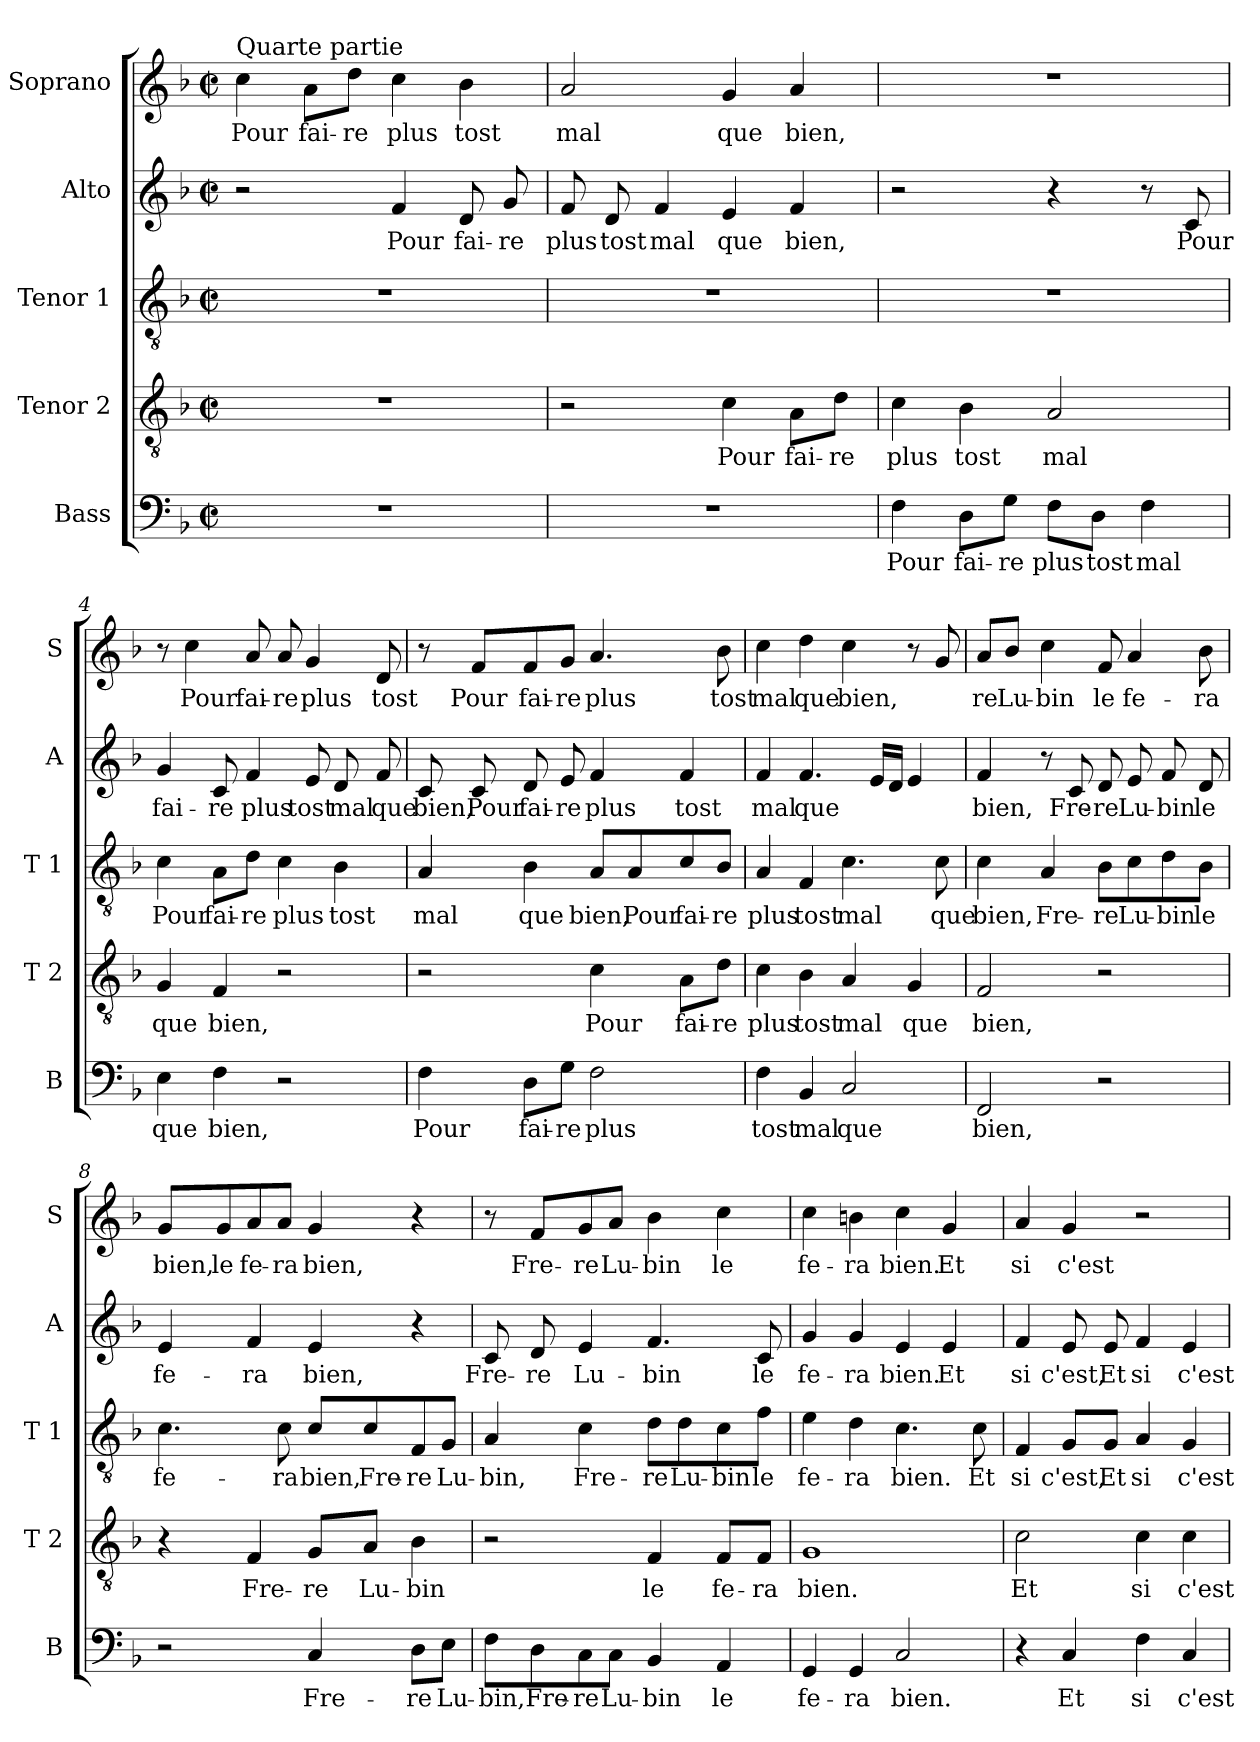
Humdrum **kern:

**kern	**text	**kern	**text	**kern	**text	**kern	**text	**kern	**text
*part5	*part5	*part4	*part4	*part3	*part3	*part2	*part2	*part1	*part1
*staff5	*staff5	*staff4	*staff4	*staff3	*staff3	*staff2	*staff2	*staff1	*staff1
*I"Bass	*	*I"Tenor 2	*	*I"Tenor 1	*	*I"Alto	*	*I"Soprano	*
*I'B	*	*I'T 2	*	*I'T 1	*	*I'A	*	*I'S	*
*clefF4	*	*clefGv2	*	*clefGv2	*	*clefG2	*	*clefG2	*
*k[b-]	*	*k[b-]	*	*k[b-]	*	*k[b-]	*	*k[b-]	*
*F:	*	*F:	*	*F:	*	*F:	*	*F:	*
*M2/2	*	*M2/2	*	*M2/2	*	*M2/2	*	*M2/2	*
*met(c|)	*	*met(c|)	*	*met(c|)	*	*met(c|)	*	*met(c|)	*
=1	=1	=1	=1	=1	=1	=1	=1	=1	=1
!	!	!	!	!	!	!	!	!LO:TX:a:t=Quarte partie	!
!	!	!	!	!	!	!	!	!	!LO:LY:b
1r	.	1r	.	1r	.	2r	.	4cc\	Pour
!	!	!	!	!	!	!	!	!	!LO:LY:b
.	.	.	.	.	.	.	.	8a\L	fai-
!	!	!	!	!	!	!	!	!	!LO:LY:b
.	.	.	.	.	.	.	.	8dd\J	-re
!	!	!	!	!	!	!	!LO:LY:b	!	!LO:LY:b
.	.	.	.	.	.	4f/	Pour	4cc\	plus
!	!	!	!	!	!	!	!LO:LY:b	!	!LO:LY:b
.	.	.	.	.	.	8d/	fai-	4b-\	tost
!	!	!	!	!	!	!	!LO:LY:b	!	!
.	.	.	.	.	.	8g/	-re	.	.
=2	=2	=2	=2	=2	=2	=2	=2	=2	=2
!	!	!	!	!	!	!	!LO:LY:b	!	!LO:LY:b
1r	.	2r	.	1r	.	8f/	plus	2a/	mal
!	!	!	!	!	!	!	!LO:LY:b	!	!
.	.	.	.	.	.	8d/	tost	.	.
!	!	!	!	!	!	!	!LO:LY:b	!	!
.	.	.	.	.	.	4f/	mal	.	.
!	!	!	!LO:LY:b	!	!	!	!LO:LY:b	!	!LO:LY:b
.	.	4c\	Pour	.	.	4e/	que	4g/	que
!	!	!	!LO:LY:b	!	!	!	!LO:LY:b	!	!LO:LY:b
.	.	8A\L	fai-	.	.	4f/	bien,	4a/	bien,
!	!	!	!LO:LY:b	!	!	!	!	!	!
.	.	8d\J	-re	.	.	.	.	.	.
=3	=3	=3	=3	=3	=3	=3	=3	=3	=3
!	!LO:LY:b	!	!LO:LY:b	!	!	!	!	!	!
4F\	Pour	4c\	plus	1r	.	2r	.	1r	.
!	!LO:LY:b	!	!LO:LY:b	!	!	!	!	!	!
8D\L	fai-	4B-\	tost	.	.	.	.	.	.
!	!LO:LY:b	!	!	!	!	!	!	!	!
8G\J	-re	.	.	.	.	.	.	.	.
!	!LO:LY:b	!	!LO:LY:b	!	!	!	!	!	!
8F\L	plus	2A/	mal	.	.	4r	.	.	.
!	!LO:LY:b	!	!	!	!	!	!	!	!
8D\J	tost	.	.	.	.	.	.	.	.
!	!LO:LY:b	!	!	!	!	!	!	!	!
4F\	mal	.	.	.	.	8r	.	.	.
!	!	!	!	!	!	!	!LO:LY:b	!	!
.	.	.	.	.	.	8c/	Pour	.	.
!!LO:LB:g=z
=4	=4	=4	=4	=4	=4	=4	=4	=4	=4
!	!LO:LY:b	!	!LO:LY:b	!	!LO:LY:b	!	!LO:LY:b	!	!
4E\	que	4G/	que	4c\	Pour	4g/	fai-	8r	.
!	!	!	!	!	!	!	!	!	!LO:LY:b
.	.	.	.	.	.	.	.	4cc\	Pour
!	!LO:LY:b	!	!LO:LY:b	!	!LO:LY:b	!	!LO:LY:b	!	!
4F\	bien,	4F/	bien,	8A\L	fai-	8c/	-re	.	.
!	!	!	!	!	!LO:LY:b	!	!LO:LY:b	!	!LO:LY:b
.	.	.	.	8d\J	-re	4f/	plus	8a/	fai-
!	!	!	!	!	!LO:LY:b	!	!	!	!LO:LY:b
2r	.	2r	.	4c\	plus	.	.	8a/	-re
!	!	!	!	!	!	!	!LO:LY:b	!	!LO:LY:b
.	.	.	.	.	.	8e/	tost	4g/	plus
!	!	!	!	!	!LO:LY:b	!	!LO:LY:b	!	!
.	.	.	.	4B-\	tost	8d/	mal	.	.
!	!	!	!	!	!	!	!LO:LY:b	!	!LO:LY:b
.	.	.	.	.	.	8f/	que	8d/	tost
=5	=5	=5	=5	=5	=5	=5	=5	=5	=5
!	!LO:LY:b	!	!	!	!LO:LY:b	!	!LO:LY:b	!	!
4F\	Pour	2r	.	4A/	mal	8c/	bien,	8r	.
!	!	!	!	!	!	!	!LO:LY:b	!	!LO:LY:b
.	.	.	.	.	.	8c/	Pour	8f/L	Pour
!	!LO:LY:b	!	!	!	!LO:LY:b	!	!LO:LY:b	!	!LO:LY:b
8D\L	fai-	.	.	4B-\	que	8d/	fai-	8f/	fai-
!	!LO:LY:b	!	!	!	!	!	!LO:LY:b	!	!LO:LY:b
8G\J	-re	.	.	.	.	8e/	-re	8g/J	-re
!	!LO:LY:b	!	!LO:LY:b	!	!LO:LY:b	!	!LO:LY:b	!	!LO:LY:b
2F\	plus	4c\	Pour	8A/L	bien,	4f/	plus	4.a/	plus
!	!	!	!	!	!LO:LY:b	!	!	!	!
.	.	.	.	8A/	Pour	.	.	.	.
!	!	!	!LO:LY:b	!	!LO:LY:b	!	!LO:LY:b	!	!
.	.	8A\L	fai-	8c/	fai-	4f/	tost	.	.
!	!	!	!LO:LY:b	!	!LO:LY:b	!	!	!	!LO:LY:b
.	.	8d\J	-re	8B-/J	-re	.	.	8b-\	tost
=6	=6	=6	=6	=6	=6	=6	=6	=6	=6
!	!LO:LY:b	!	!LO:LY:b	!	!LO:LY:b	!	!LO:LY:b	!	!LO:LY:b
4F\	tost	4c\	plus	4A/	plus	4f/	mal	4cc\	mal
!	!LO:LY:b	!	!LO:LY:b	!	!LO:LY:b	!	!LO:LY:b	!	!LO:LY:b
4BB-/	mal	4B-\	tost	4F/	tost	4.f/	que	4dd\	que
!	!LO:LY:b	!	!LO:LY:b	!	!LO:LY:b	!	!	!	!LO:LY:b
2C/	que	4A/	mal	4.c\	mal	.	.	4cc\	bien,
.	.	.	.	.	.	16e/LL	.	.	.
.	.	.	.	.	.	16d/JJ	.	.	.
!	!	!	!LO:LY:b	!	!	!	!	!	!
.	.	4G/	que	.	.	4e/	.	8r	.
!	!	!	!	!	!LO:LY:b	!	!	!	!
.	.	.	.	8c\	que	.	.	8g/	.
=7	=7	=7	=7	=7	=7	=7	=7	=7	=7
!	!LO:LY:b	!	!LO:LY:b	!	!LO:LY:b	!	!LO:LY:b	!	!LO:LY:b
2FF/	bien,	2F/	bien,	4c\	bien,	4f/	bien,	8a/L	re
!	!	!	!	!	!	!	!	!	!LO:LY:b
.	.	.	.	.	.	.	.	8b-/J	Lu-
!	!	!	!	!	!LO:LY:b	!	!	!	!LO:LY:b
.	.	.	.	4A/	Fre-	8r	.	4cc\	-bin
!	!	!	!	!	!	!	!LO:LY:b	!	!
.	.	.	.	.	.	8c/	Fre-	.	.
!	!	!	!	!	!LO:LY:b	!	!LO:LY:b	!	!LO:LY:b
2r	.	2r	.	8B-\L	-re	8d/	-re	8f/	le
!	!	!	!	!	!LO:LY:b	!	!LO:LY:b	!	!LO:LY:b
.	.	.	.	8c\	Lu-	8e/	Lu-	4a/	fe-
!	!	!	!	!	!LO:LY:b	!	!LO:LY:b	!	!
.	.	.	.	8d\	-bin	8f/	-bin	.	.
!	!	!	!	!	!LO:LY:b	!	!LO:LY:b	!	!LO:LY:b
.	.	.	.	8B-\J	le	8d/	le	8b-\	-ra
!!LO:LB:g=z
=8	=8	=8	=8	=8	=8	=8	=8	=8	=8
!	!	!	!	!	!LO:LY:b	!	!LO:LY:b	!	!LO:LY:b
2r	.	4r	.	4.c\	fe-	4e/	fe-	8g/L	bien,
!	!	!	!	!	!	!	!	!	!LO:LY:b
.	.	.	.	.	.	.	.	8g/	le
!	!	!	!LO:LY:b	!	!	!	!LO:LY:b	!	!LO:LY:b
.	.	4F/	Fre-	.	.	4f/	-ra	8a/	fe-
!	!	!	!	!	!LO:LY:b	!	!	!	!LO:LY:b
.	.	.	.	8c\	-ra	.	.	8a/J	-ra
!	!LO:LY:b	!	!LO:LY:b	!	!LO:LY:b	!	!LO:LY:b	!	!LO:LY:b
4C/	Fre-	8G/L	-re	8c/L	bien,	4e/	bien,	4g/	bien,
!	!	!	!LO:LY:b	!	!LO:LY:b	!	!	!	!
.	.	8A/J	Lu-	8c/	Fre-	.	.	.	.
!	!LO:LY:b	!	!LO:LY:b	!	!LO:LY:b	!	!	!	!
8D\L	-re	4B-\	-bin	8F/	-re	4r	.	4r	.
!	!LO:LY:b	!	!	!	!LO:LY:b	!	!	!	!
8E\J	Lu-	.	.	8G/J	Lu-	.	.	.	.
=9	=9	=9	=9	=9	=9	=9	=9	=9	=9
!	!LO:LY:b	!	!	!	!LO:LY:b	!	!LO:LY:b	!	!
8F\L	-bin,	2r	.	4A/	-bin,	8c/	Fre-	8r	.
!	!LO:LY:b	!	!	!	!	!	!LO:LY:b	!	!LO:LY:b
8D\	Fre-	.	.	.	.	8d/	-re	8f/L	Fre-
!	!LO:LY:b	!	!	!	!LO:LY:b	!	!LO:LY:b	!	!LO:LY:b
8C\	-re	.	.	4c\	Fre-	4e/	Lu-	8g/	-re
!	!LO:LY:b	!	!	!	!	!	!	!	!LO:LY:b
8C\J	Lu-	.	.	.	.	.	.	8a/J	Lu-
!	!LO:LY:b	!	!LO:LY:b	!	!LO:LY:b	!	!LO:LY:b	!	!LO:LY:b
4BB-/	-bin	4F/	le	8d\L	-re	4.f/	-bin	4b-\	-bin
!	!	!	!	!	!LO:LY:b	!	!	!	!
.	.	.	.	8d\	Lu-	.	.	.	.
!	!LO:LY:b	!	!LO:LY:b	!	!LO:LY:b	!	!	!	!LO:LY:b
4AA/	le	8F/L	fe-	8c\	-bin	.	.	4cc\	le
!	!	!	!LO:LY:b	!	!LO:LY:b	!	!LO:LY:b	!	!
.	.	8F/J	-ra	8f\J	le	8c/	le	.	.
=10	=10	=10	=10	=10	=10	=10	=10	=10	=10
!	!LO:LY:b	!	!LO:LY:b	!	!LO:LY:b	!	!LO:LY:b	!	!LO:LY:b
4GG/	fe-	1G	bien.	4e\	fe-	4g/	fe-	4cc\	fe-
!	!LO:LY:b	!	!	!	!LO:LY:b	!	!LO:LY:b	!	!LO:LY:b
4GG/	-ra	.	.	4d\	-ra	4g/	-ra	4bn\	-ra
!	!LO:LY:b	!	!	!	!LO:LY:b	!	!LO:LY:b	!	!LO:LY:b
2C/	bien.	.	.	4.c\	bien.	4e/	bien.	4cc\	bien.
!	!	!	!	!	!	!	!LO:LY:b	!	!LO:LY:b
.	.	.	.	.	.	4e/	Et	4g/	Et
!	!	!	!	!	!LO:LY:b	!	!	!	!
.	.	.	.	8c\	Et	.	.	.	.
=11	=11	=11	=11	=11	=11	=11	=11	=11	=11
!	!	!	!LO:LY:b	!	!LO:LY:b	!	!LO:LY:b	!	!LO:LY:b
4r	.	2c\	Et	4F/	si	4f/	si	4a/	si
!	!LO:LY:b	!	!	!	!LO:LY:b	!	!LO:LY:b	!	!LO:LY:b
4C/	Et	.	.	8G/L	c'est,	8e/	c'est,	4g/	c'est
!	!	!	!	!	!LO:LY:b	!	!LO:LY:b	!	!
.	.	.	.	8G/J	Et	8e/	Et	.	.
!	!LO:LY:b	!	!LO:LY:b	!	!LO:LY:b	!	!LO:LY:b	!	!
4F\	si	4c\	si	4A/	si	4f/	si	2r	.
!	!LO:LY:b	!	!LO:LY:b	!	!LO:LY:b	!	!LO:LY:b	!	!
4C/	c'est	4c\	c'est	4G/	c'est	4e/	c'est	.	.
=	=	=	=	=	=	=	=	=	=
*-	*-	*-	*-	*-	*-	*-	*-	*-	*-
